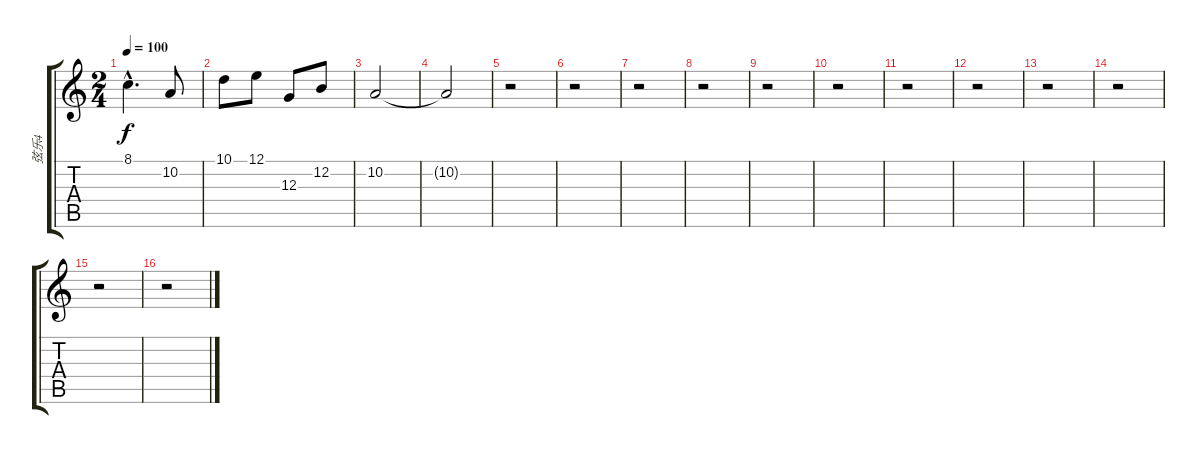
\track ("弦乐4" "弦乐4") {instrument pad2warm}
\staff {score tabs}
\tuning (E4 B3 G3 D3 A2 E2) {hide}
\ts (2 4)
\tempo 100
\clef g2
\ks c
8.1{hac}.4{d dy f} 10.2.8 |
10.1.8 12.1.8 12.3.8 12.2.8 |
10.2.2 |
10.2{t}.2 |
r.2 |
r.2 |
r.2 |
r.2 |
r.2 |
r.2 |
r.2 |
r.2 |
r.2 |
r.2 |
r.2 |
r.2
